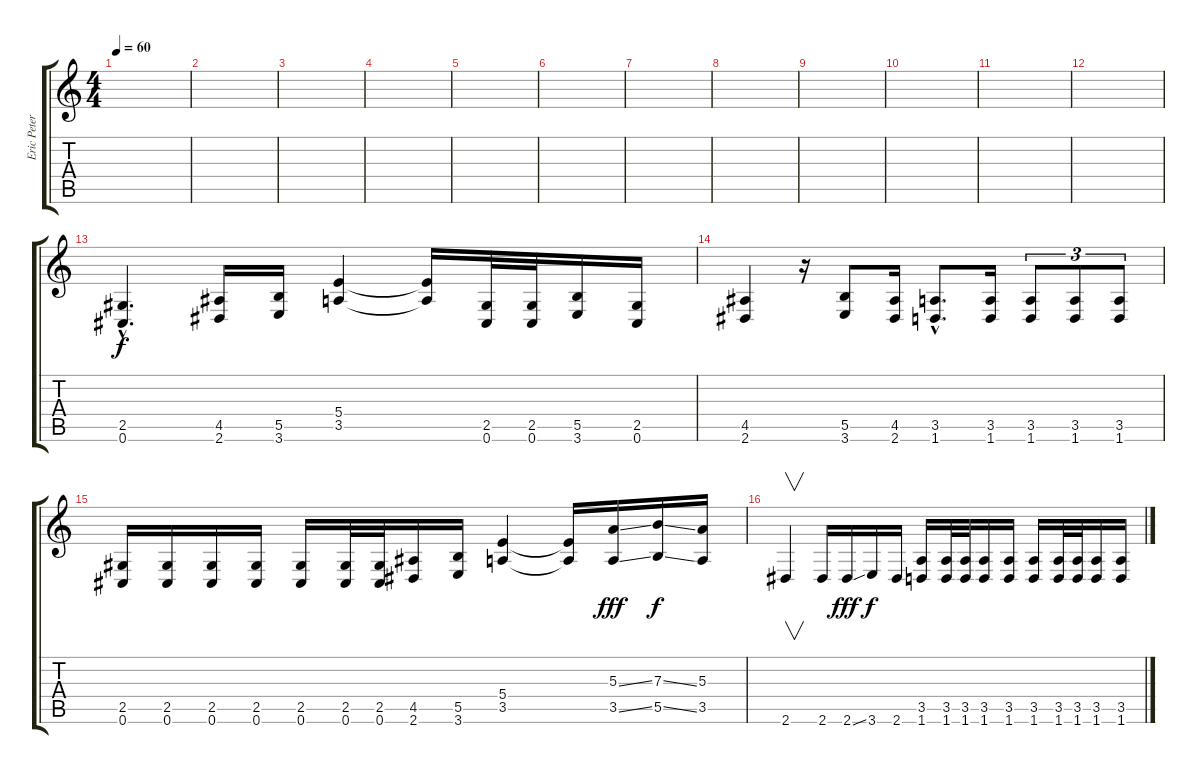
\track ("Eric Peterson Distortion" "Eric Peter") {instrument distortionguitar}
\staff {score tabs}
\tuning (Db4 Ab3 E3 B2 Gb2 Db2) {hide}
\ts (4 4)
\tempo 60
\clef g2
\ks c
|
|
|
|
|
|
|
|
|
|
|
|
(2.5{hac} 0.6{hac}).4{d} (4.5 2.6).16 (5.5 3.6).16 (5.4 3.5).4 (5.4{t} 3.5{t}).16 (2.5 0.6).32 (2.5 0.6).32 (5.5 3.6).16 (2.5 0.6).16 |
(4.5 2.6).4 r.16 (5.5 3.6).8 (4.5 2.6).16 (3.5{hac} 1.6{hac}).8{d} (3.5 1.6).16 (3.5 1.6).8{tu (3 2)} (3.5 1.6).8{tu (3 2)} (3.5 1.6).8{tu (3 2)} |
(2.5 0.6).16 (2.5 0.6).16 (2.5 0.6).16 (2.5 0.6).16 (2.5 0.6).16 (2.5 0.6).32 (2.5 0.6).32 (4.5 2.6).16 (5.5 3.6).16 (5.4 3.5).4 (5.4{t} 3.5{t}).16 (5.3{ss} 3.5{ss}).16{dy fff} (7.3{ss} 5.5{ss}).16{dy f} (5.3 3.5).16 |
2.6.4{v} 2.6.16 2.6{ss}.16{dy fff} 3.6.16{dy f} 2.6.16 (3.5 1.6).16 (3.5 1.6).32 (3.5 1.6).32 (3.5 1.6).16 (3.5 1.6).16 (3.5 1.6).16 (3.5 1.6).32 (3.5 1.6).32 (3.5 1.6).16 (3.5 1.6).16
